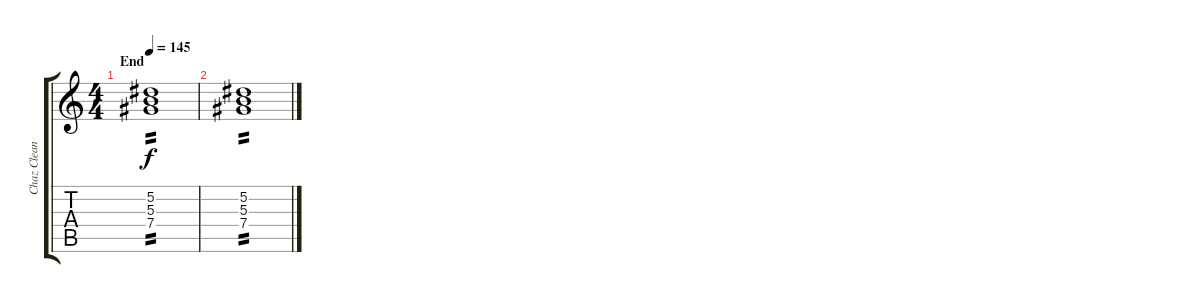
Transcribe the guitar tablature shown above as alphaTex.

\track ("Chaz Clean" "Chaz Clean") {instrument electricguitarclean}
\staff {score tabs}
\tuning (Eb4 Bb3 Gb3 Db3 Ab2 Eb2) {hide}
\ts (4 4)
\section ("" "End")
\tempo 145
\clef g2
\ks c
(5.2 5.3 7.4).1{tp 2 dy f} |
(5.2 5.3 7.4).1{tp 2}
